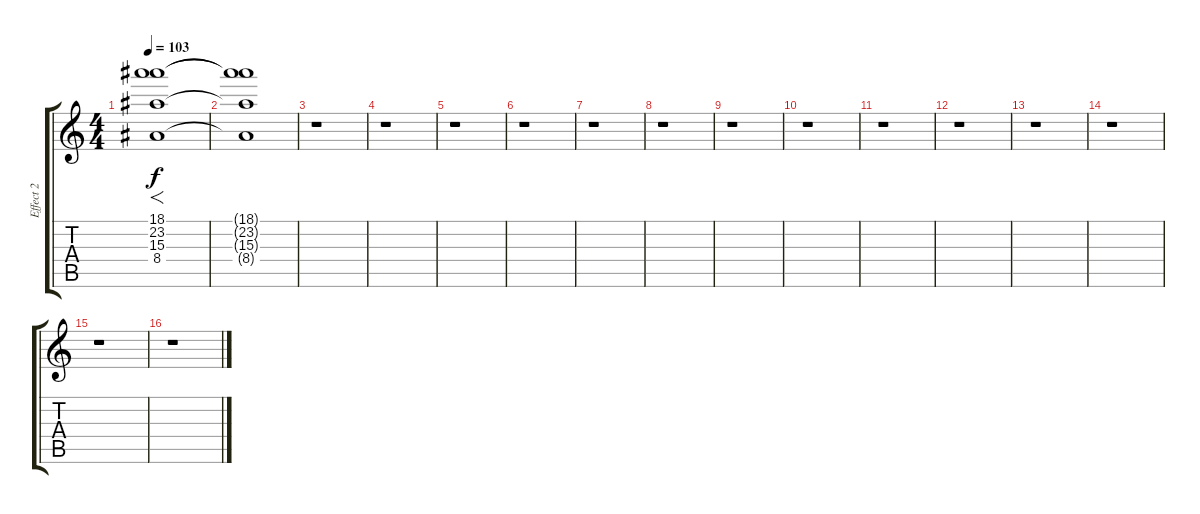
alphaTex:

\track ("Effect 2" "Effect 2") {instrument distortionguitar}
\staff {score tabs}
\tuning (E4 B3 G3 D3 A2 E2) {hide}
\ts (4 4)
\tempo 103
\clef g2
\ks c
(18.1 23.2 15.3 8.4).1{f dy f} |
(18.1{t} 23.2{t} 15.3{t} 8.4{t}).1 |
r.1 |
r.1 |
r.1 |
r.1 |
r.1 |
r.1 |
r.1 |
r.1 |
r.1 |
r.1 |
r.1 |
r.1 |
r.1 |
r.1
